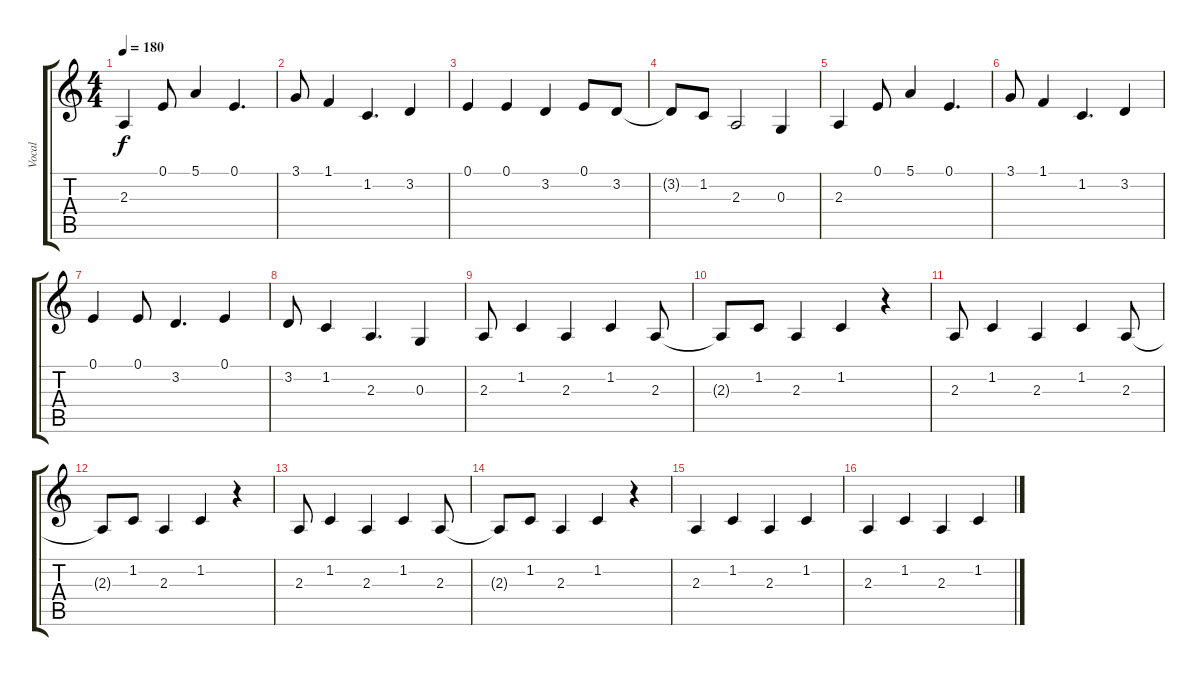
\track ("Vocal" "Vocal") {instrument oboe}
\staff {score tabs}
\tuning (E4 B3 G3 D3 A2 E2) {hide}
\ts (4 4)
\tempo 180
\clef g2
\ks c
2.3.4{dy f} 0.1.8 5.1.4 0.1.4{d} |
3.1.8 1.1.4 1.2.4{d} 3.2.4 |
0.1.4 0.1.4 3.2.4 0.1.8 3.2.8 |
3.2{t}.8 1.2.8 2.3.2 0.3.4 |
2.3.4 0.1.8 5.1.4 0.1.4{d} |
3.1.8 1.1.4 1.2.4{d} 3.2.4 |
0.1.4 0.1.8 3.2.4{d} 0.1.4 |
3.2.8 1.2.4 2.3.4{d} 0.3.4 |
2.3.8 1.2.4 2.3.4 1.2.4 2.3.8 |
2.3{t}.8 1.2.8 2.3.4 1.2.4 r.4 |
2.3.8 1.2.4 2.3.4 1.2.4 2.3.8 |
2.3{t}.8 1.2.8 2.3.4 1.2.4 r.4 |
2.3.8 1.2.4 2.3.4 1.2.4 2.3.8 |
2.3{t}.8 1.2.8 2.3.4 1.2.4 r.4 |
2.3.4 1.2.4 2.3.4 1.2.4 |
2.3.4 1.2.4 2.3.4 1.2.4
